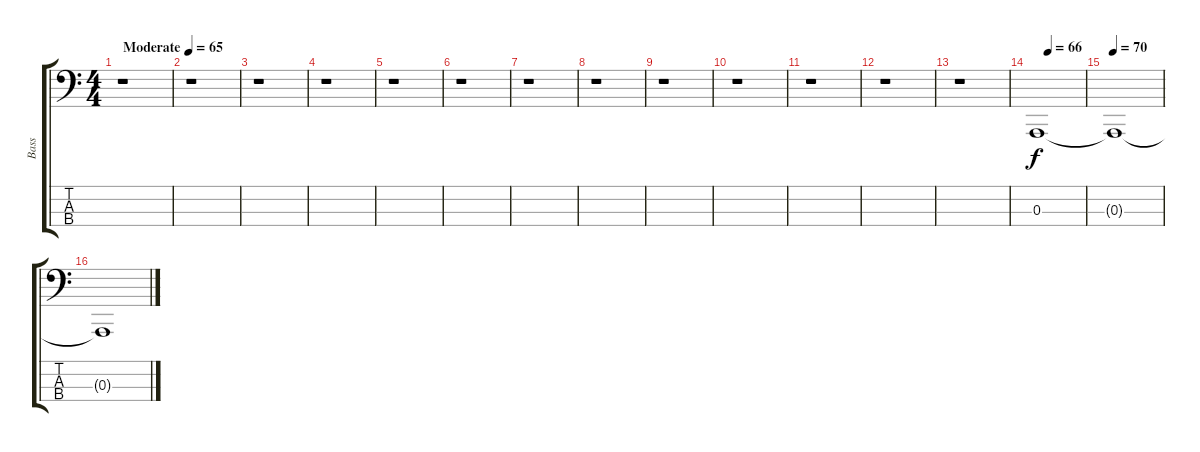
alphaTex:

\track ("Bass" "Bass") {instrument stringensemble2}
\staff {score tabs}
\tuning (G2 D2 A1 E1) {hide}
\ts (4 4)
\tempo (65 "Moderate")
\clef f4
\ks c
r.1{dy f instrument stringensemble2} |
r.1 |
r.1 |
r.1 |
r.1 |
r.1 |
r.1 |
r.1 |
r.1 |
r.1 |
r.1 |
r.1 |
r.1 |
\tempo (66 0.25)
0.3.1 |
\tempo 70
0.3{t}.1 |
0.3{t}.1
